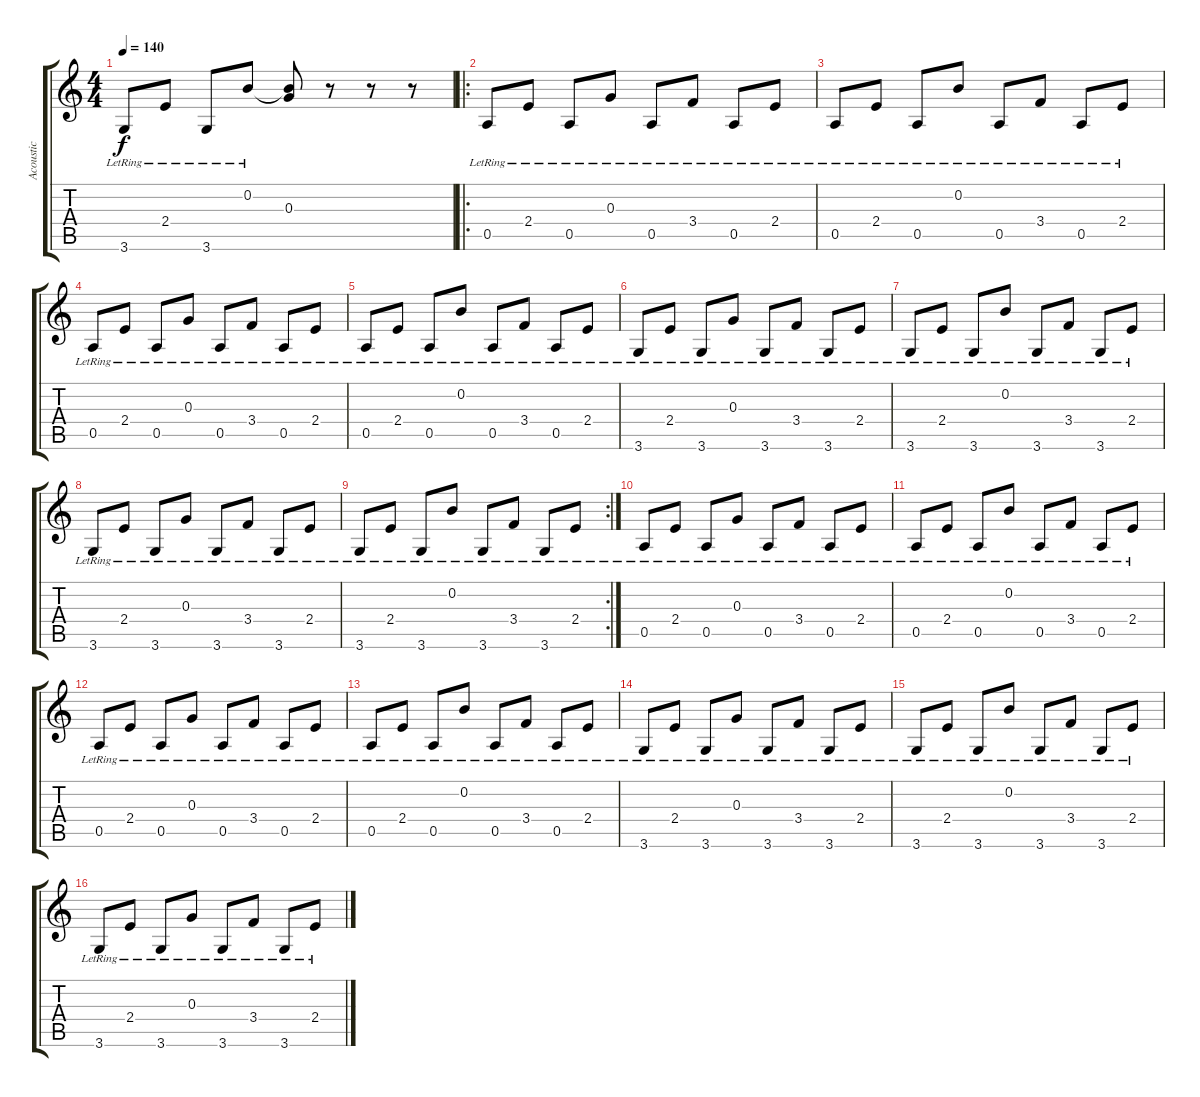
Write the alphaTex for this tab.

\track ("Acoustic" "Acoustic") {instrument acousticguitarsteel}
\staff {score tabs}
\tuning (E4 B3 G3 D3 A2 E2) {hide}
\ts (4 4)
\tempo 140
\clef g2
\ks c
3.6{lr}.8{dy f} 2.4{lr}.8 3.6{lr}.8 0.2{lr}.8 (0.2{t} 0.3{t}).8 r.8 r.8 r.8 |
\ro
0.5{lr}.8{volume 9} 2.4{lr}.8 0.5{lr}.8 0.3{lr}.8 0.5{lr}.8 3.4{lr}.8 0.5{lr}.8 2.4{lr}.8 |
0.5{lr}.8 2.4{lr}.8 0.5{lr}.8 0.2{lr}.8 0.5{lr}.8 3.4{lr}.8 0.5{lr}.8 2.4{lr}.8 |
0.5{lr}.8 2.4{lr}.8 0.5{lr}.8 0.3{lr}.8 0.5{lr}.8 3.4{lr}.8 0.5{lr}.8 2.4{lr}.8 |
0.5{lr}.8 2.4{lr}.8 0.5{lr}.8 0.2{lr}.8 0.5{lr}.8 3.4{lr}.8 0.5{lr}.8 2.4{lr}.8 |
3.6{lr}.8 2.4{lr}.8 3.6{lr}.8 0.3{lr}.8 3.6{lr}.8 3.4{lr}.8 3.6{lr}.8 2.4{lr}.8 |
3.6{lr}.8 2.4{lr}.8 3.6{lr}.8 0.2{lr}.8 3.6{lr}.8 3.4{lr}.8 3.6{lr}.8 2.4{lr}.8 |
3.6{lr}.8 2.4{lr}.8 3.6{lr}.8 0.3{lr}.8 3.6{lr}.8 3.4{lr}.8 3.6{lr}.8 2.4{lr}.8 |
\rc 2
3.6{lr}.8 2.4{lr}.8 3.6{lr}.8 0.2{lr}.8 3.6{lr}.8 3.4{lr}.8 3.6{lr}.8 2.4{lr}.8 |
0.5{lr}.8{volume 13} 2.4{lr}.8 0.5{lr}.8 0.3{lr}.8 0.5{lr}.8 3.4{lr}.8 0.5{lr}.8 2.4{lr}.8 |
0.5{lr}.8 2.4{lr}.8 0.5{lr}.8 0.2{lr}.8 0.5{lr}.8 3.4{lr}.8 0.5{lr}.8 2.4{lr}.8 |
0.5{lr}.8 2.4{lr}.8 0.5{lr}.8 0.3{lr}.8 0.5{lr}.8 3.4{lr}.8 0.5{lr}.8 2.4{lr}.8 |
0.5{lr}.8 2.4{lr}.8 0.5{lr}.8 0.2{lr}.8 0.5{lr}.8 3.4{lr}.8 0.5{lr}.8 2.4{lr}.8 |
3.6{lr}.8 2.4{lr}.8 3.6{lr}.8 0.3{lr}.8 3.6{lr}.8 3.4{lr}.8 3.6{lr}.8 2.4{lr}.8 |
3.6{lr}.8 2.4{lr}.8 3.6{lr}.8 0.2{lr}.8 3.6{lr}.8 3.4{lr}.8 3.6{lr}.8 2.4{lr}.8 |
3.6{lr}.8 2.4{lr}.8 3.6{lr}.8 0.3{lr}.8 3.6{lr}.8 3.4{lr}.8 3.6{lr}.8 2.4{lr}.8
